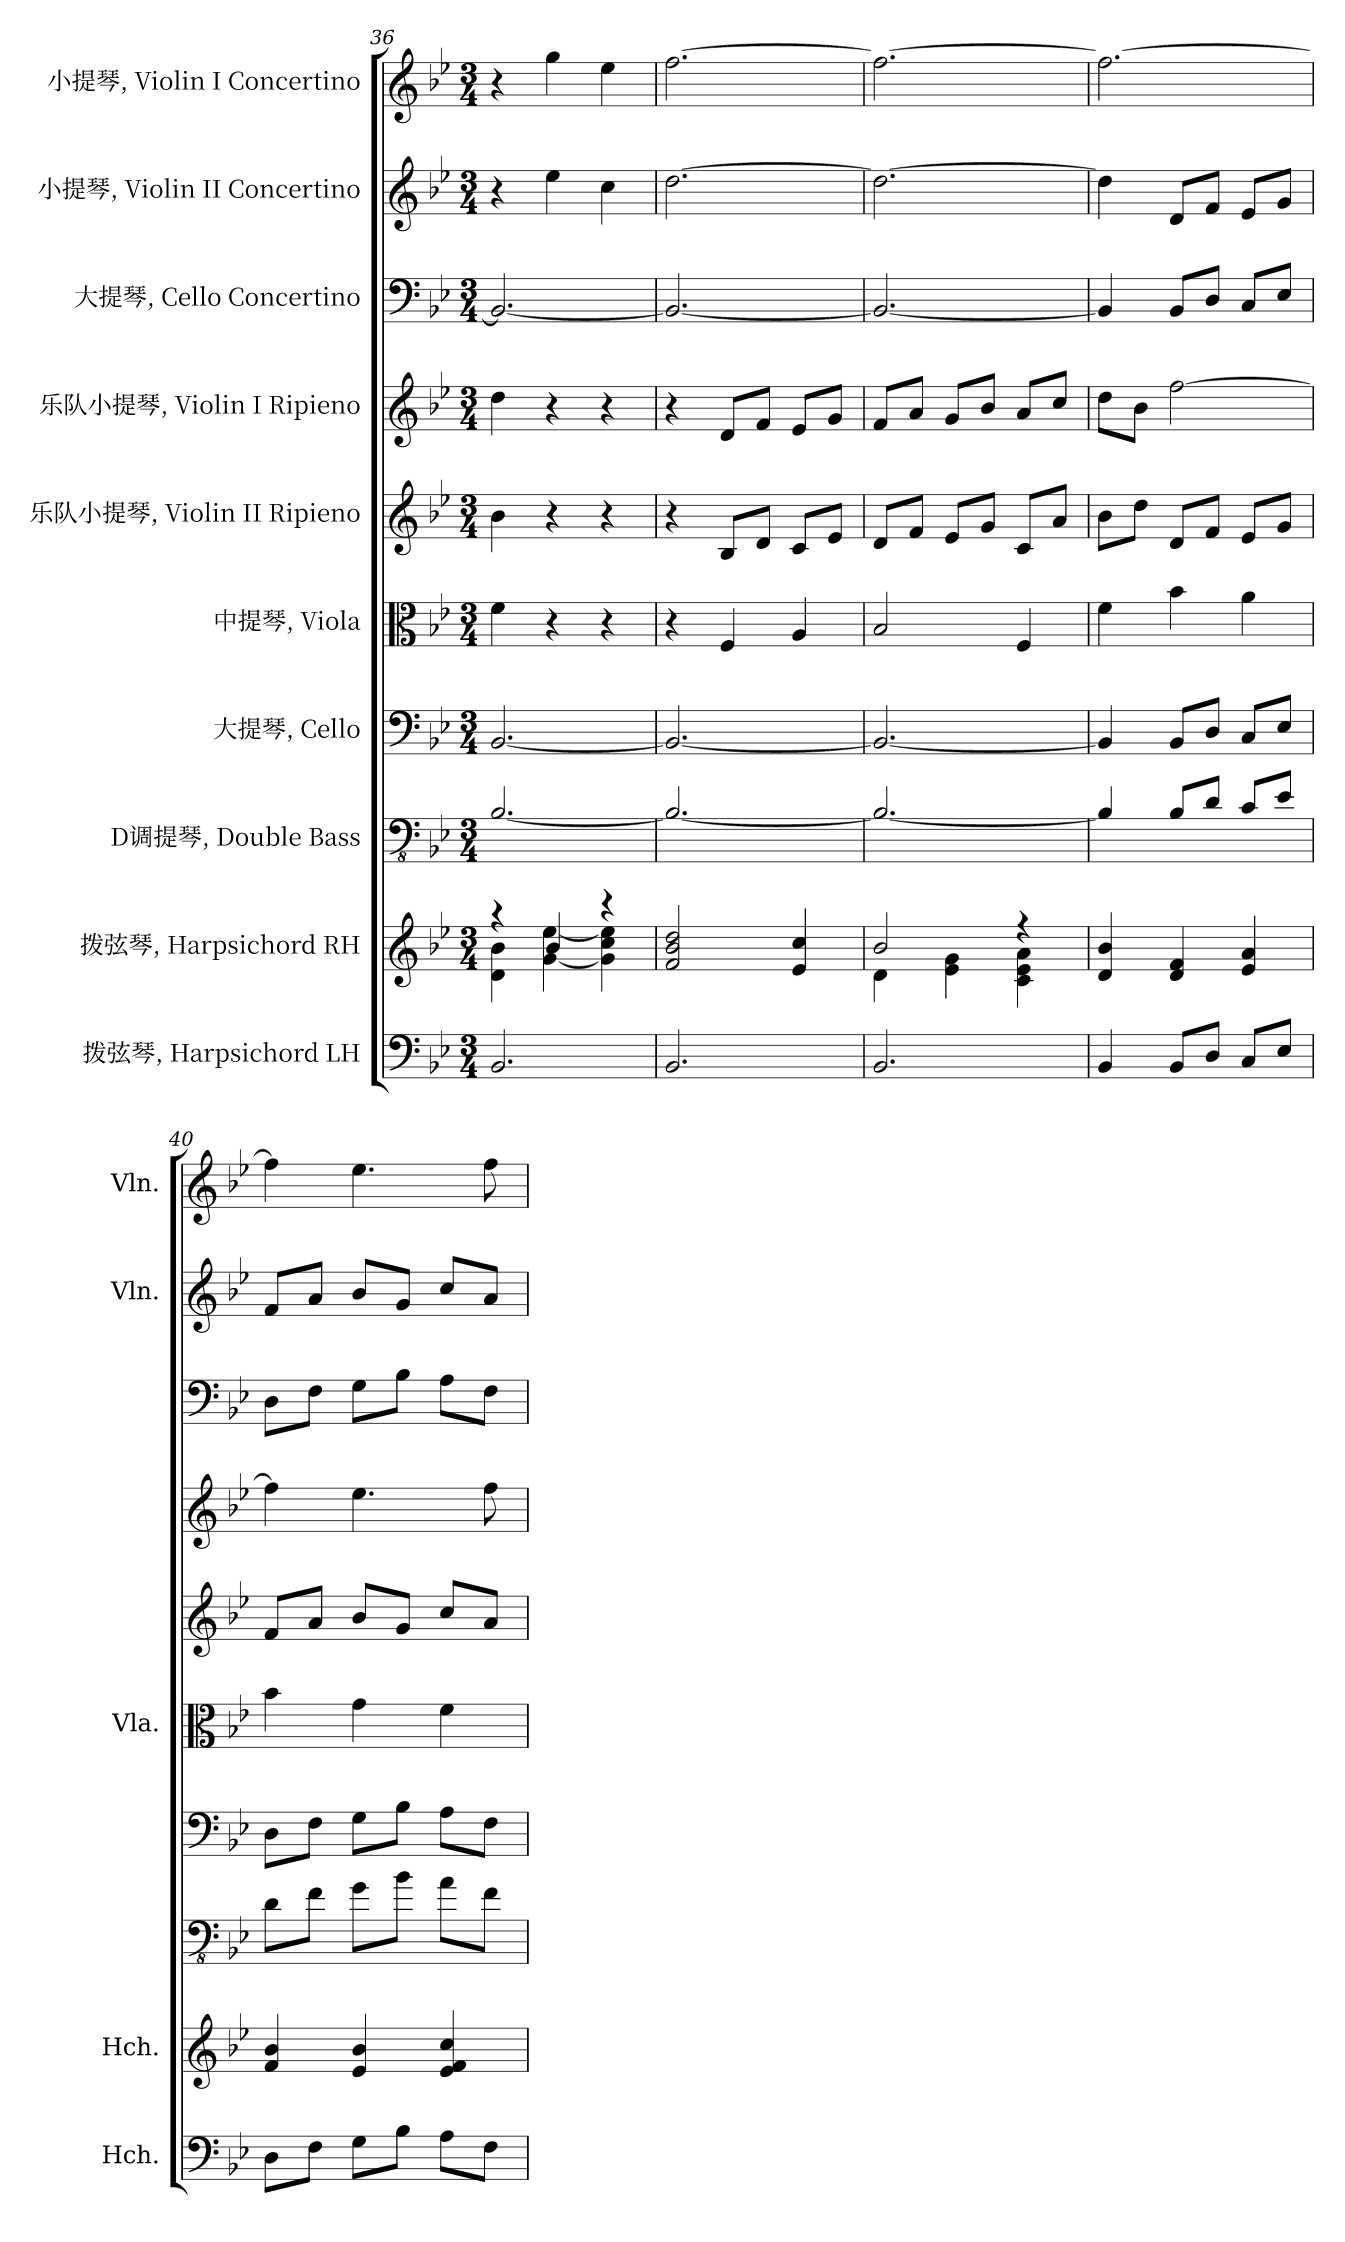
**kern	**kern	**kern	**kern	**kern	**kern	**kern	**kern	**kern	**kern
*part10	*part9	*part8	*part7	*part6	*part5	*part4	*part3	*part2	*part1
*staff10	*staff9	*staff8	*staff7	*staff6	*staff5	*staff4	*staff3	*staff2	*staff1
*I"拨弦琴, Harpsichord LH	*I"拨弦琴, Harpsichord RH	*I"D调提琴, Double Bass	*I"大提琴, Cello	*I"中提琴, Viola	*I"乐队小提琴, Violin II Ripieno	*I"乐队小提琴, Violin I Ripieno	*I"大提琴, Cello Concertino	*I"小提琴, Violin II Concertino	*I"小提琴, Violin I Concertino
*I'Hch.	*I'Hch.	*	*	*I'Vla.	*	*	*	*I'Vln.	*I'Vln.
*clefF4	*clefG2	*clefFv4	*clefF4	*clefC3	*clefG2	*clefG2	*clefF4	*clefG2	*clefG2
*	*	*ITrd7c12	*	*	*	*	*	*	*
*k[b-e-]	*k[b-e-]	*k[b-e-]	*k[b-e-]	*k[b-e-]	*k[b-e-]	*k[b-e-]	*k[b-e-]	*k[b-e-]	*k[b-e-]
*M3/4	*M3/4	*M3/4	*M3/4	*M3/4	*M3/4	*M3/4	*M3/4	*M3/4	*M3/4
=36	=36	=36	=36	=36	=36	=36	=36	=36	=36
*	*^	*	*	*	*	*	*	*	*
2.BB-/	4r	4d\ 4b-\	[2.BBB-/	[2.BB-/	4f\	4b-\	4dd\	2.BB-/_	4r	4r
.	4b-/	[4g\ [4ee-\	.	.	4r	4r	4r	.	4ee-\	4gg\
.	4r	4g\] 4cc\ 4ee-\]	.	.	4r	4r	4r	.	4cc\	4ee-\
*	*v	*v	*	*	*	*	*	*	*	*
!!LO:PB:g=z
=37	=37	=37	=37	=37	=37	=37	=37	=37	=37
2.BB-/	2f/ 2b-/ 2dd/	2.BBB-/_	2.BB-/_	4r	4r	4r	2.BB-/_	[2.dd\	[2.ff\
.	.	.	.	4F/	8B-/L	8d/L	.	.	.
.	.	.	.	.	8d/J	8f/J	.	.	.
.	4e-/ 4cc/	.	.	4A/	8c/L	8e-/L	.	.	.
.	.	.	.	.	8e-/J	8g/J	.	.	.
=38	=38	=38	=38	=38	=38	=38	=38	=38	=38
*	*^	*	*	*	*	*	*	*	*
2.BB-/	2b-/	4d\	2.BBB-/_	2.BB-/_	2B-/	8d/L	8f/L	2.BB-/_	2.dd\_	2.ff\_
.	.	.	.	.	.	8f/J	8a/J	.	.	.
.	.	4e-\ 4g\	.	.	.	8e-/L	8g/L	.	.	.
.	.	.	.	.	.	8g/J	8b-/J	.	.	.
.	4r	4c\ 4e-\ 4a\	.	.	4F/	8c/L	8a/L	.	.	.
.	.	.	.	.	.	8a/J	8cc/J	.	.	.
*	*v	*v	*	*	*	*	*	*	*	*
=39	=39	=39	=39	=39	=39	=39	=39	=39	=39
4BB-/	4d/ 4b-/	4BBB-/]	4BB-/]	4f\	8b-\L	8dd\L	4BB-/]	4dd\]	2.ff\_
.	.	.	.	.	8dd\J	8b-\J	.	.	.
8BB-/L	4d/ 4f/	8BBB-/L	8BB-/L	4b-\	8d/L	[2ff\	8BB-/L	8d/L	.
8D/J	.	8DD/J	8D/J	.	8f/J	.	8D/J	8f/J	.
8C/L	4e-/ 4a/	8CC/L	8C/L	4a\	8e-/L	.	8C/L	8e-/L	.
8E-/J	.	8EE-/J	8E-/J	.	8g/J	.	8E-/J	8g/J	.
=40	=40	=40	=40	=40	=40	=40	=40	=40	=40
8D\L	4f/ 4b-/	8DD\L	8D\L	4b-\	8f/L	4ff\]	8D\L	8f/L	4ff\]
8F\J	.	8FF\J	8F\J	.	8a/J	.	8F\J	8a/J	.
8G\L	4e-/ 4b-/	8GG\L	8G\L	4g\	8b-/L	4.ee-\	8G\L	8b-/L	4.ee-\
8B-\J	.	8BB-\J	8B-\J	.	8g/J	.	8B-\J	8g/J	.
8A\L	4e-/ 4f/ 4cc/	8AA\L	8A\L	4f\	8cc/L	.	8A\L	8cc/L	.
8F\J	.	8FF\J	8F\J	.	8a/J	8ff\	8F\J	8a/J	8ff\
=	=	=	=	=	=	=	=	=	=
*-	*-	*-	*-	*-	*-	*-	*-	*-	*-
